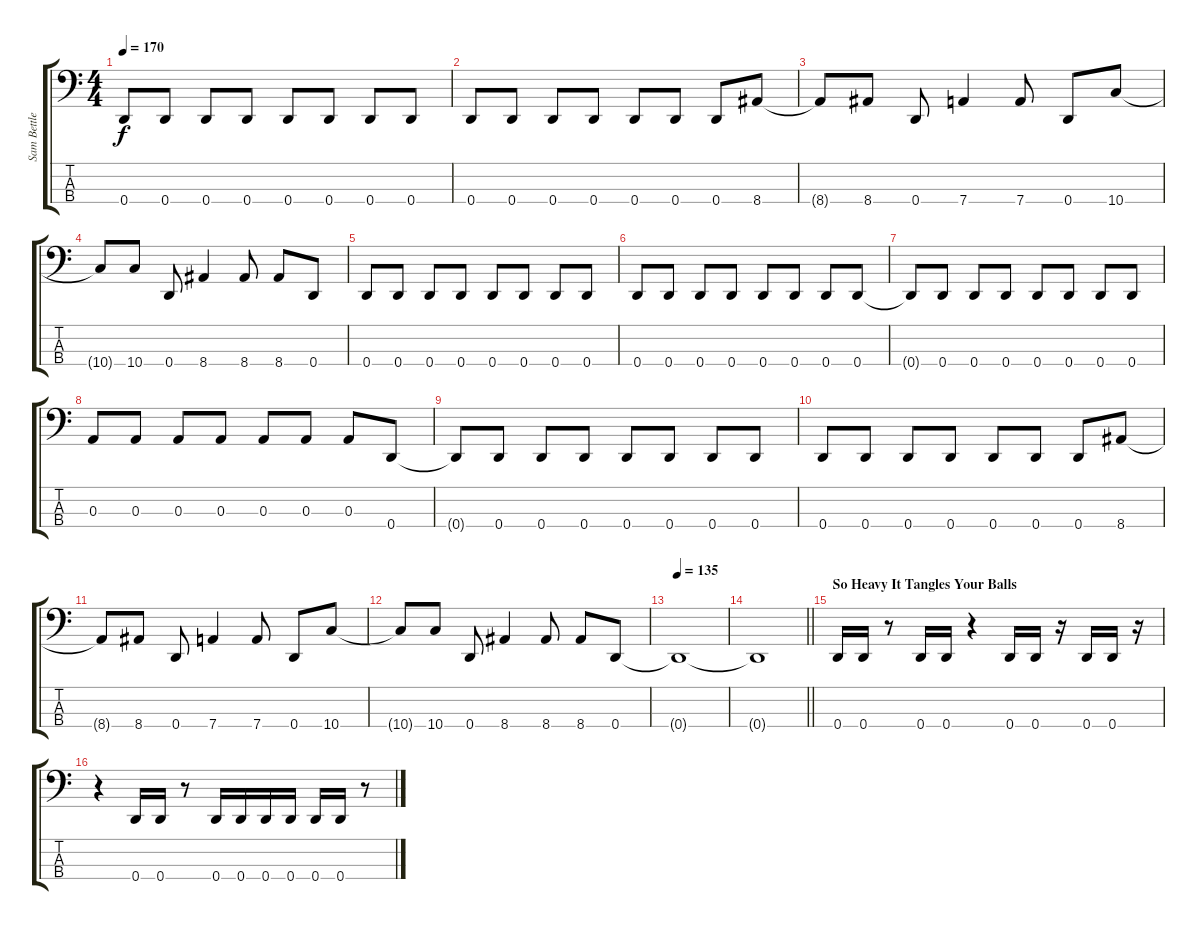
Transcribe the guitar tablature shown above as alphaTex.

\track ("Sam Bettley" "Sam Bettle") {instrument electricbasspick}
\staff {score tabs}
\tuning (G2 D2 A1 D1) {hide}
\ts (4 4)
\tempo 170
\clef f4
\ks c
0.4{t}.8{dy f} 0.4.8 0.4.8 0.4.8 0.4.8 0.4.8 0.4.8 0.4.8 |
0.4.8 0.4.8 0.4.8 0.4.8 0.4.8 0.4.8 0.4.8 8.4.8 |
8.4{t}.8 8.4.8 0.4.8 7.4.4 7.4.8 0.4.8 10.4.8 |
10.4{t}.8 10.4.8 0.4.8 8.4.4 8.4.8 8.4.8 0.4.8 |
0.4.8 0.4.8 0.4.8 0.4.8 0.4.8 0.4.8 0.4.8 0.4.8 |
0.4.8 0.4.8 0.4.8 0.4.8 0.4.8 0.4.8 0.4.8 0.4.8 |
0.4{t}.8 0.4.8 0.4.8 0.4.8 0.4.8 0.4.8 0.4.8 0.4.8 |
0.3.8 0.3.8 0.3.8 0.3.8 0.3.8 0.3.8 0.3.8 0.4.8 |
0.4{t}.8 0.4.8 0.4.8 0.4.8 0.4.8 0.4.8 0.4.8 0.4.8 |
0.4.8 0.4.8 0.4.8 0.4.8 0.4.8 0.4.8 0.4.8 8.4.8 |
8.4{t}.8 8.4.8 0.4.8 7.4.4 7.4.8 0.4.8 10.4.8 |
10.4{t}.8 10.4.8 0.4.8 8.4.4 8.4.8 8.4.8 0.4.8 |
\tempo 135
0.4{t}.1 |
\barLineRight lightlight
0.4{t}.1 |
\section ("" "So Heavy It Tangles Your Balls")
0.4.16 0.4.16 r.8 0.4.16 0.4.16 r.4 0.4.16 0.4.16 r.16 0.4.16 0.4.16 r.16 |
r.4 0.4.16 0.4.16 r.8 0.4.16 0.4.16 0.4.16 0.4.16 0.4.16 0.4.16 r.8
